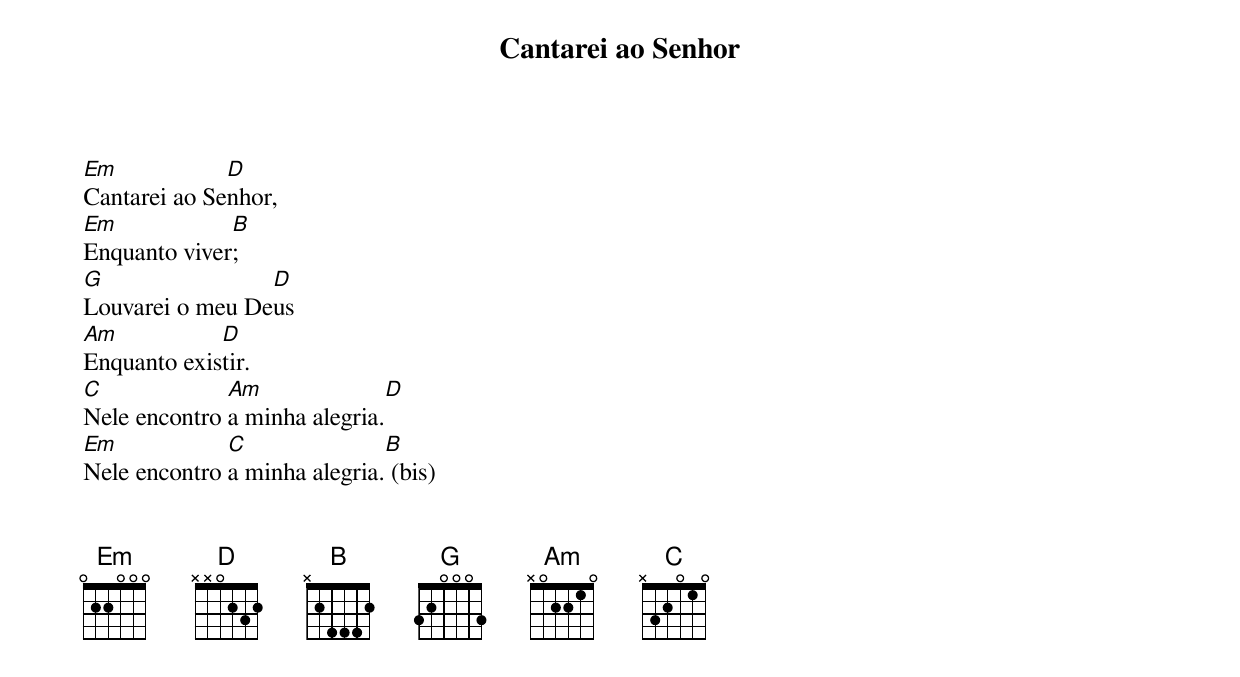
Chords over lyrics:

Cantarei ao Senhor

Em            D
Cantarei ao Senhor,
Em            B
Enquanto viver;
G                D
Louvarei o meu Deus
Am           D
Enquanto existir.
C             Am              D
Nele encontro a minha alegria.
Em            C               B
Nele encontro a minha alegria. (bis)

<iframe src="https://www.youtube.com/embed/gVs0QAODPx4" frameborder="0"></iframe>
